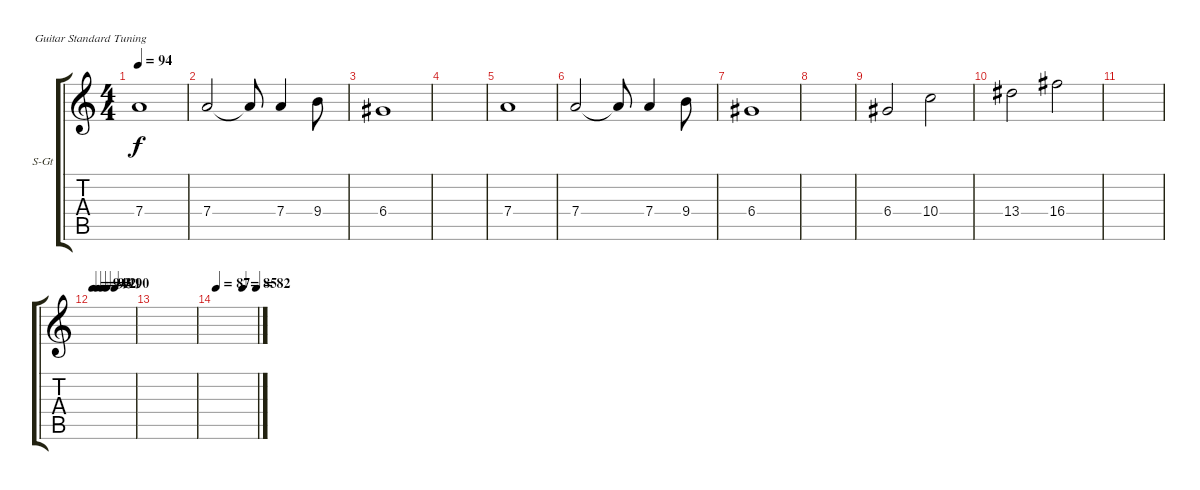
\defaultSystemsLayout 4
\bracketExtendMode groupsimilarinstruments
\firstSystemTrackNameOrientation horizontal
\otherSystemsTrackNameOrientation horizontal
\track ("В. Бутусов (вокал)" "S-Gt") {instrument acousticguitarsteel}
\staff {score tabs}
\tuning (E4 B3 G3 D3 A2 E2)
\ts (4 4)
\tempo 94
\clef g2
\ks c
7.4.1{dy f} |
7.4.2 7.4{t}.8 7.4.4 9.4.8 |
6.4.1 |
|
7.4.1 |
7.4.2 7.4{t}.8 7.4.4 9.4.8 |
6.4.1 |
|
6.4.2 10.4.2 |
13.4.2 16.4.2 |
|
\tempo 94
\tempo (93 0.1125)
\tempo (92 0.225)
\tempo (91 0.3375)
\tempo (90 0.53125)
|
|
\tempo (87 0.0125)
\tempo (85 0.6625)
\tempo (82 0.99375)
